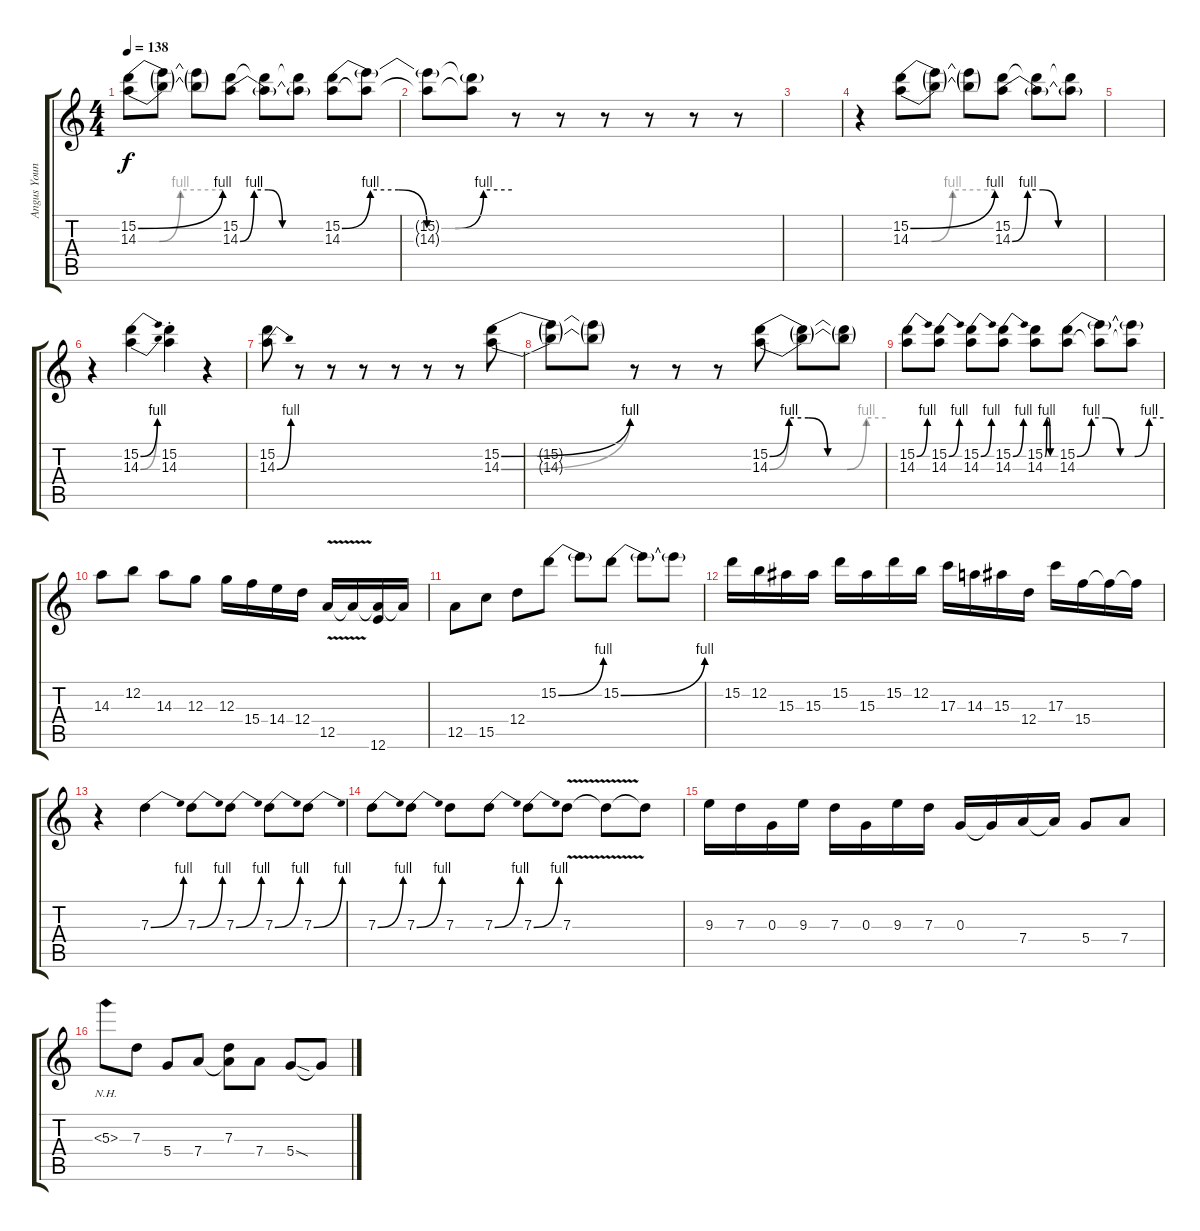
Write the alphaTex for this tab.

\track ("Angus Young" "Angus Youn") {instrument distortionguitar}
\staff {score tabs}
\tuning (E4 B3 G3 D3 A2 E2) {hide}
\ts (4 4)
\tempo 138
\clef g2
\ks c
(15.2{be (bend 0 0 60 4)} 14.3{be (custom 0 0 15 0 30 4 60 4)}).8{dy f} (15.2{t} 14.3{t}).8 (15.2{t} 14.3{t}).8 (15.2 14.3{be (custom 0 0 10 4 20 4 30 0 60 0)}).8 (15.2{t} 14.3{t}).8 (15.2{t} 14.3{t}).8 (15.2{be (custom 0 0 10 4 20 4 30 0 40 0 50 4 60 4)} 14.3).8 (15.2{t} 14.3{t}).8 |
(15.2{t} 14.3{t}).8 (15.2{t} 14.3{t}).8 r.8 r.8 r.8 r.8 r.8 r.8 |
|
r.4 (15.2{be (bend 0 0 60 4)} 14.3{be (custom 0 0 15 0 30 4 60 4)}).8 (15.2{t} 14.3{t}).8 (15.2{t} 14.3{t}).8 (15.2 14.3{be (custom 0 0 10 4 20 4 30 0 60 0)}).8 (15.2{t} 14.3{t}).8 (15.2{t} 14.3{t}).8 |
|
r.4 (15.2{be (bend 0 0 60 4)} 14.3{be (bend 0 0 60 4)}).4 (15.2{st} 14.3{st}).4 r.4 |
(15.2 14.3{be (bend 0 0 60 4)}).8 r.8 r.8 r.8 r.8 r.8 r.8 (15.2{be (bend 0 0 60 4)} 14.3{be (bend 0 0 60 4)}).8 |
(15.2{t} 14.3{t}).8 (15.2{t} 14.3{t}).8 r.8 r.8 r.8 (15.2{be (custom 0 0 10 4 20 4 30 0 60 0)} 14.3{be (custom 0 0 10 4 20 4 30 0 40 0 50 4 60 4)}).8 (15.2{t} 14.3{t}).8 (15.2{t} 14.3{t}).8 |
(15.2{be (bend 0 0 60 4)} 14.3).8 (15.2{be (bend 0 0 60 4)} 14.3).8 (15.2{be (bend 0 0 60 4)} 14.3).8 (15.2{be (bend 0 0 60 4)} 14.3).8 (15.2{be (custom 0 0 10 4 20 4 30 0 60 0)} 14.3).8 (15.2{be (custom 0 0 10 4 20 4 30 0 40 0 50 4 60 4)} 14.3).8 (15.2{t} 14.3{t}).8 (15.2{t} 14.3{t}).8 |
14.3.8 12.2.8 14.3.8 12.3.8 12.3.16 15.4.16 14.4.16 12.4.16 12.5{v}.16 12.5{t}.16 (12.5{t} 12.6).16 12.5{t}.16 |
12.5.8 15.5.8 12.4.8 15.2{be (bend 0 0 60 4)}.8 15.2{t}.8 15.2{be (bend 0 0 60 4)}.8 15.2{t}.8 15.2{t}.8 |
15.2.16 12.2.16 15.3.16 15.3.16 15.2.16 15.3.16 15.2.16 12.2.16 17.3.16 14.3.16 15.3.16 12.4.16 17.3.16 15.4.16 15.4{t}.16 15.4{t}.16 |
r.4 7.3{be (bend 0 0 60 4)}.4 7.3{be (bend 0 0 60 4)}.8 7.3{be (bend 0 0 60 4)}.8 7.3{be (bend 0 0 60 4)}.8 7.3{be (bend 0 0 60 4)}.8 |
7.3{be (bend 0 0 60 4)}.8 7.3{be (bend 0 0 60 4)}.8 7.3.8 7.3{be (bend 0 0 60 4)}.8 7.3{be (bend 0 0 60 4)}.8 7.3{v}.8 7.3{t}.8 7.3{t}.8 |
9.3.16 7.3.16 0.3.16 9.3.16 7.3.16 0.3.16 9.3.16 7.3.16 0.3.16 0.3{t}.16 7.4.16 7.4{t}.16 5.4.8 7.4.8 |
5.3{nh}.8 7.3.8 5.4.8 7.4.8 (7.3 7.4{t}).8 7.4.8 5.4{sod}.8 5.4{t}.8
